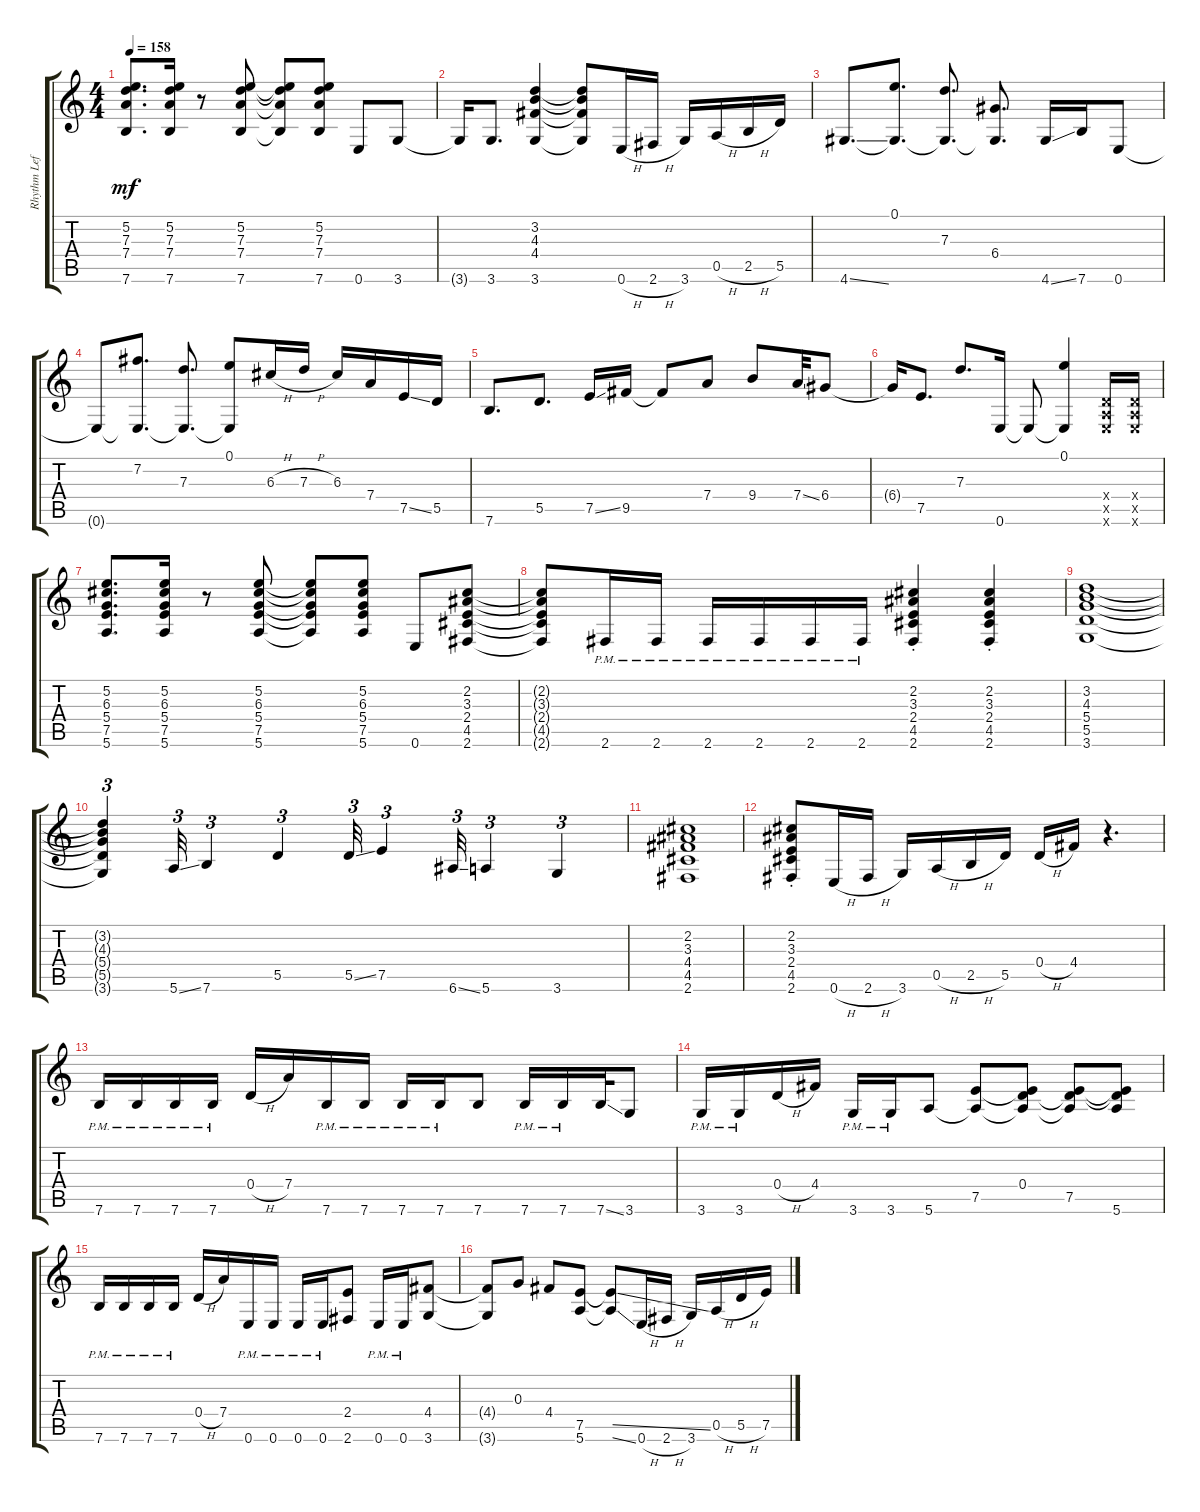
\track ("Rhythm Left" "Rhythm Lef") {instrument overdrivenguitar}
\staff {score tabs}
\tuning (E4 B3 G3 D3 A2 E2) {hide}
\ts (4 4)
\tempo 158
\clef g2
\ks c
(5.2 7.3 7.4 7.6).8{d dy mf} (5.2 7.3 7.4 7.6).16 r.8 (5.2 7.3 7.4 7.6).8 (5.2{t} 7.3{t} 7.4{t} 7.6{t}).8 (5.2 7.3 7.4 7.6).8 0.6.8 3.6.8 |
3.6{t}.16 3.6.8{d} (3.2 4.3 4.4 3.6).4 (3.2{t} 4.3{t} 4.4{t} 3.6{t}).8 0.6{h}.16 2.6{h}.16 3.6.16 0.5{h}.16 2.5{h}.16 5.5.16 |
4.6{ss}.8{d} (0.1 4.6{t}).8{d} (7.3 4.6{t}).8{d} (6.4 4.6{t}).8{d} 4.6{ss}.16 7.6.16 0.6.8 |
0.6{t}.8 (7.2 0.6{t}).8{d} (7.3 0.6{t}).8{d} (0.1 0.6{t}).8 6.3{h}.16 7.3{h}.16 6.3.16 7.4.16 7.5{ss}.16 5.5.16 |
7.6.8{d} 5.5.8{d} 7.5{ss}.16 9.5.16 9.5{t}.8 7.4.8 9.4.8 7.4{ss}.32 6.4.8 |
6.4{t}.16 7.5.8{d} 7.3.8{d} 0.6.16 0.6{t}.8 (0.1 0.6{t}).4 (0.4{x} 0.5{x} 0.6{x}).16 (0.4{x} 0.5{x} 0.6{x}).16 |
(5.2 6.3 5.4 7.5 5.6).8{d} (5.2 6.3 5.4 7.5 5.6).16 r.8 (5.2 6.3 5.4 7.5 5.6).8 (5.2{t} 6.3{t} 5.4{t} 7.5{t} 5.6{t}).8 (5.2 6.3 5.4 7.5 5.6).8 0.6.8 (2.2 3.3 2.4 4.5 2.6).8 |
(2.2{t} 3.3{t} 2.4{t} 4.5{t} 2.6{t}).8 2.6{pm}.16 2.6{pm}.16 2.6{pm}.16 2.6{pm}.16 2.6{pm}.16 2.6{pm}.16 (2.2{st} 3.3{st} 2.4{st} 4.5{st} 2.6{st}).4 (2.2{st} 3.3{st} 2.4{st} 4.5{st} 2.6{st}).4 |
(3.2 4.3 5.4 5.5 3.6).1 |
(3.2{t} 4.3{t} 5.4{t} 5.5{t} 3.6{t}).4{tu (3 2)} 5.6{ss}.32{tu (3 2)} 7.6.4{tu (3 2)} 5.5.4{tu (3 2)} 5.5{ss}.32{tu (3 2)} 7.5.4{tu (3 2)} 6.6{ss}.32{tu (3 2)} 5.6.4{tu (3 2)} 3.6.4{tu (3 2)} |
(2.2 3.3 4.4 4.5 2.6).1 |
(2.2{st} 3.3{st} 2.4{st} 4.5{st} 2.6{st}).8 0.6{h}.16 2.6{h}.16 3.6.16 0.5{h}.16 2.5{h}.16 5.5.16 0.4{h}.16 4.4.16 r.4{d} |
7.6{pm}.16 7.6{pm}.16 7.6{pm}.16 7.6{pm}.16 0.4{h}.16 7.4.16 7.6{pm}.16 7.6{pm}.16 7.6{pm}.16 7.6{pm}.16 7.6.8 7.6{pm}.16 7.6{pm}.16 7.6{ss}.32 3.6.8 |
3.6{pm}.16 3.6{pm}.16 0.4{h}.16 4.4.16 3.6{pm}.16 3.6{pm}.16 5.6.8 (7.5 5.6{t}).8 (0.4 7.5{t} 5.6{t}).8 (0.4{t} 7.5 5.6{t}).8 (0.4{t} 7.5{t} 5.6).8 |
7.6{pm}.16 7.6{pm}.16 7.6{pm}.16 7.6{pm}.16 0.4{h}.16 7.4.16 0.6{pm}.16 0.6{pm}.16 0.6{pm}.16 0.6{pm}.16 (2.4 2.6).8 0.6{pm}.16 0.6{pm}.16 (4.4 3.6).8 |
(4.4{t} 3.6{t}).8 0.3.8 4.4.8 (7.5 5.6).8 (7.5{ss t} 5.6{ss t}).8 0.6{h}.16 2.6{h}.16 3.6.16 0.5{h}.16 5.5{h}.16 7.5.16
